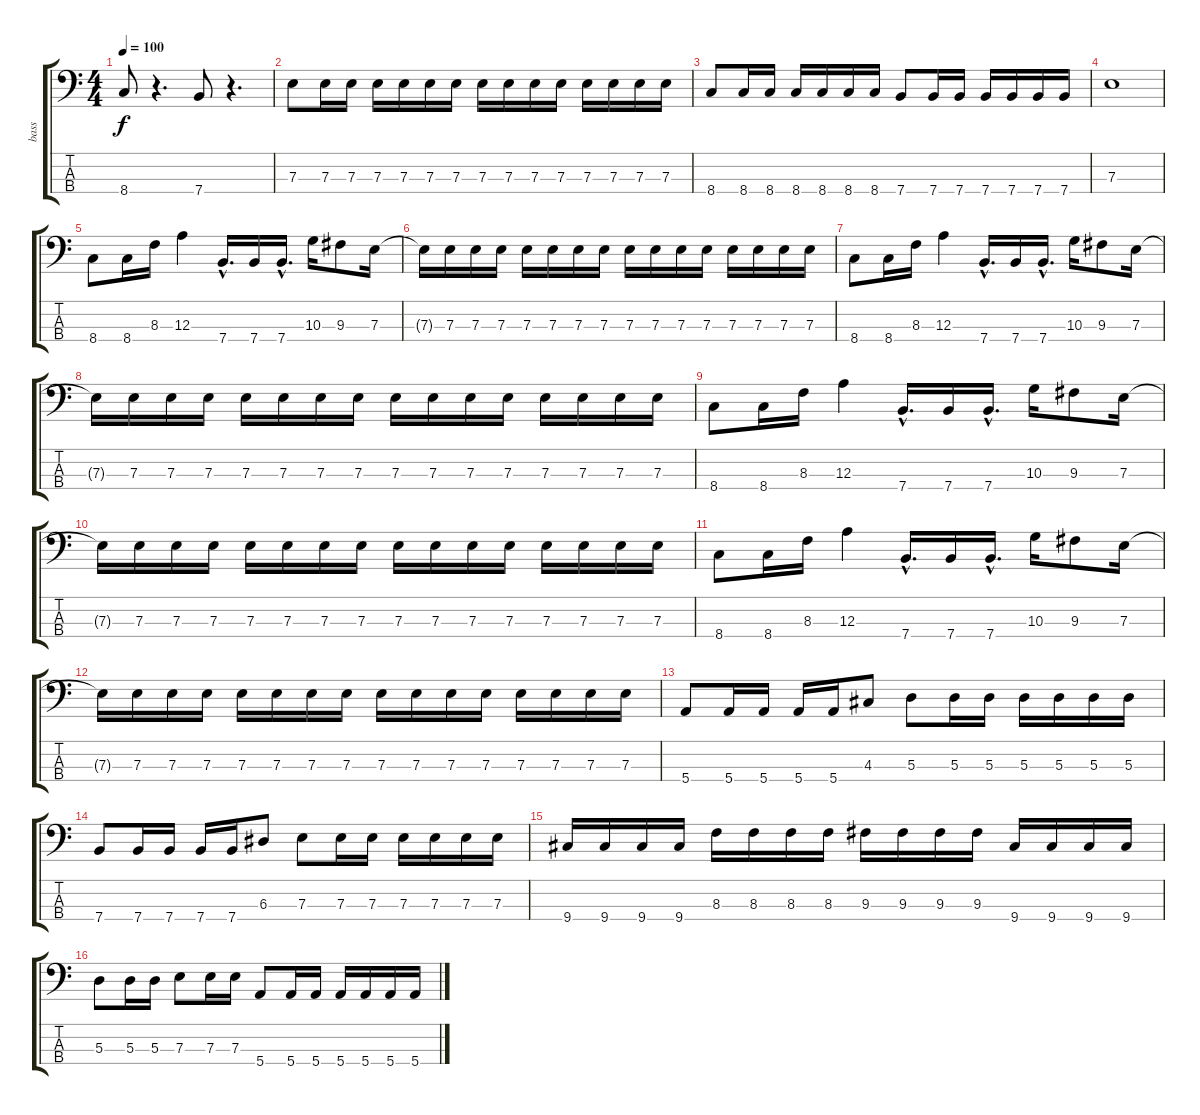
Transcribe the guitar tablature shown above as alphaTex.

\track ("bass" "bass") {instrument electricbasspick}
\staff {score tabs}
\tuning (G2 D2 A1 E1) {hide}
\ts (4 4)
\tempo 100
\clef f4
\ks aminor
8.4.8{dy f instrument electricbasspick} r.4{d} 7.4.8 r.4{d} |
7.3.8 7.3.16 7.3.16 7.3.16 7.3.16 7.3.16 7.3.16 7.3.16 7.3.16 7.3.16 7.3.16 7.3.16 7.3.16 7.3.16 7.3.16 |
8.4.8 8.4.16 8.4.16 8.4.16 8.4.16 8.4.16 8.4.16 7.4.8 7.4.16 7.4.16 7.4.16 7.4.16 7.4.16 7.4.16 |
7.3.1 |
8.4.8 8.4.16 8.3.16 12.3.4 7.4{hac}.16{d} 7.4.16 7.4{hac}.16{d} 10.3.16 9.3.8 7.3.16 |
7.3{t}.16 7.3.16 7.3.16 7.3.16 7.3.16 7.3.16 7.3.16 7.3.16 7.3.16 7.3.16 7.3.16 7.3.16 7.3.16 7.3.16 7.3.16 7.3.16 |
8.4.8 8.4.16 8.3.16 12.3.4 7.4{hac}.16{d} 7.4.16 7.4{hac}.16{d} 10.3.16 9.3.8 7.3.16 |
7.3{t}.16 7.3.16 7.3.16 7.3.16 7.3.16 7.3.16 7.3.16 7.3.16 7.3.16 7.3.16 7.3.16 7.3.16 7.3.16 7.3.16 7.3.16 7.3.16 |
8.4.8 8.4.16 8.3.16 12.3.4 7.4{hac}.16{d} 7.4.16 7.4{hac}.16{d} 10.3.16 9.3.8 7.3.16 |
7.3{t}.16 7.3.16 7.3.16 7.3.16 7.3.16 7.3.16 7.3.16 7.3.16 7.3.16 7.3.16 7.3.16 7.3.16 7.3.16 7.3.16 7.3.16 7.3.16 |
8.4.8 8.4.16 8.3.16 12.3.4 7.4{hac}.16{d} 7.4.16 7.4{hac}.16{d} 10.3.16 9.3.8 7.3.16 |
7.3{t}.16 7.3.16 7.3.16 7.3.16 7.3.16 7.3.16 7.3.16 7.3.16 7.3.16 7.3.16 7.3.16 7.3.16 7.3.16 7.3.16 7.3.16 7.3.16 |
5.4.8 5.4.16 5.4.16 5.4.16 5.4.16 4.3.8 5.3.8 5.3.16 5.3.16 5.3.16 5.3.16 5.3.16 5.3.16 |
7.4.8 7.4.16 7.4.16 7.4.16 7.4.16 6.3.8 7.3.8 7.3.16 7.3.16 7.3.16 7.3.16 7.3.16 7.3.16 |
9.4.16 9.4.16 9.4.16 9.4.16 8.3.16 8.3.16 8.3.16 8.3.16 9.3.16 9.3.16 9.3.16 9.3.16 9.4.16 9.4.16 9.4.16 9.4.16 |
5.3.8 5.3.16 5.3.16 7.3.8 7.3.16 7.3.16 5.4.8 5.4.16 5.4.16 5.4.16 5.4.16 5.4.16 5.4.16
